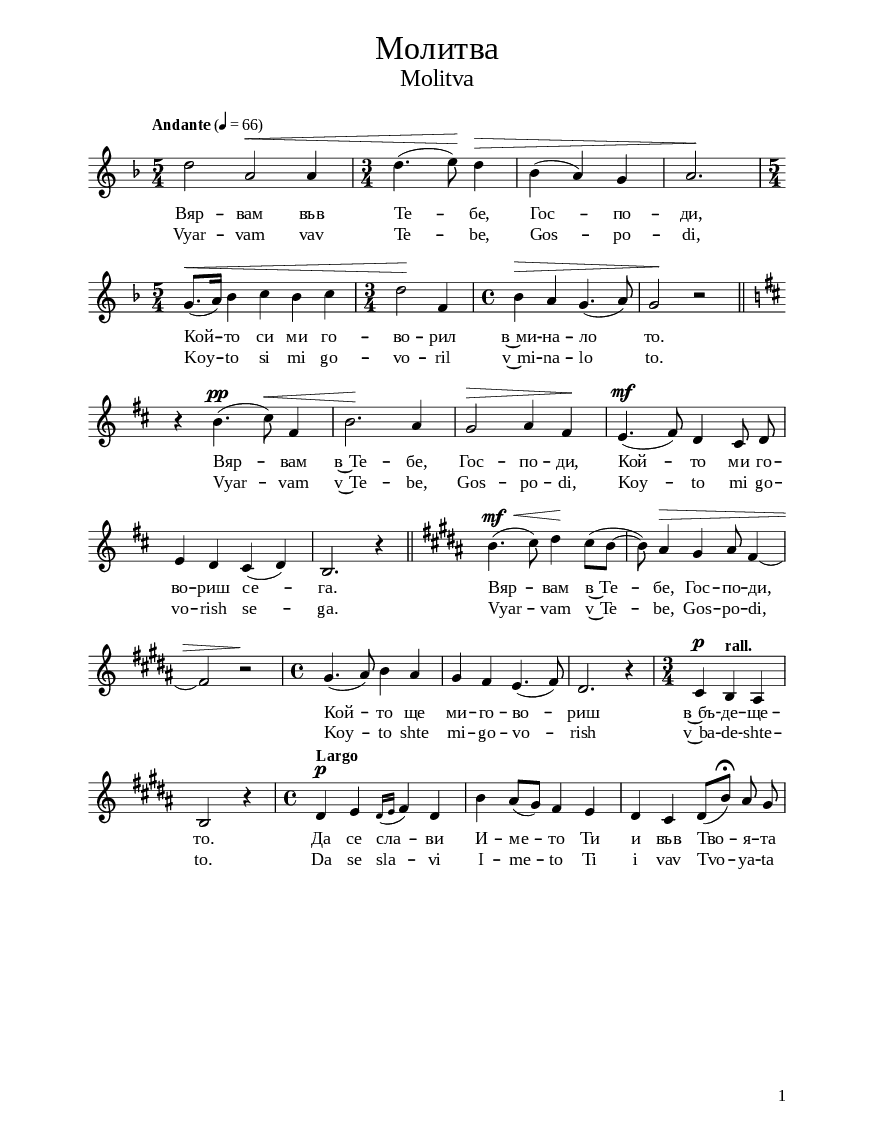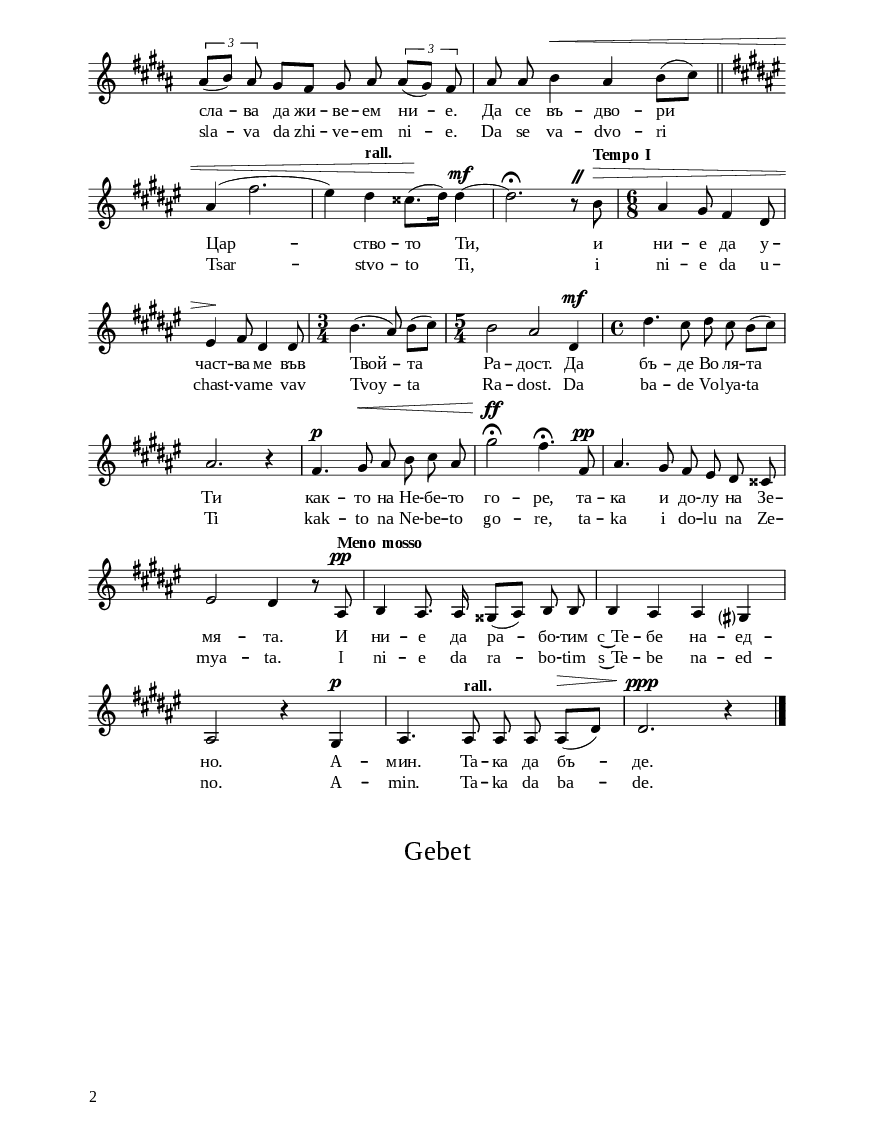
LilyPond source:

\version "2.24.0"

% include paper part and global functions
\include "include/globals.ily"

\bookpart {
  \include "include/bookpart-paper.ily"
  \score {
    \include "include/score-layout.ily"

    \new Voice \relative c' {
      \clef treble
      \key d \minor
      \time 5/4
      \tempoFunc "Andante" 4 "66"
      \autoBeamOff
      \override Hairpin.to-barline = ##f
      \override Hairpin.after-line-breaking = ##t 

      d'2  a2^\<
      a4 | % 81
      \time 3/4  | % 81
      d4. (  e8  \! )  d4 ^\> | % 82
      bes4 (  a4 )  g4 | % 83
      a2. \! | \time 5/4 \break % 84

      g8. ( [  ^\<  a16 ) ]  bes4  c4
      bes4  c4 | % 85
      \time 3/4  | % 85
      d2 \!  f,4 | % 86
      \time 4/4 bes4  ^\>  a4  g4. (  a8 ) | % 87
      g2 \! r2 \bar "||" | \break % 88

      \key d \major | % 88
      r4  b4. ( ^\pp  cis8 ) ^\<  fis,4 | % 89
      b2.  \! a4 |
      g2^\>  a4  fis4  \! | % 91
      e4. ( ^\mf  fis8 )  d4  cis8
      d8 | \break % 92
      e4  d4  cis4 (  d4 ) | % 93
      b2. r4 \bar "||"
      | % 94
      \key b \major | % 94
      b'4. (^\mf ^\<  cis8 )  dis4 \!
      cis8 ( [  b8 ~ ] | % 95
      b8 )  ais4 ^\>  gis4  ais8
      fis4 ~ | \break % 96
      fis2 r2 \! | % 97
      \time 4/4 gis4. (  ais8 )  b4  ais4 | % 98
      gis4  fis4  e4. (  fis8 ) | % 99
      dis2. r4  |
      \time 3/4  |
      cis4 ^\p  b4 ^\markup{ \bold {rall.} } ais4 | \break % 101
      b2 r4 | % 102
      \time 4/4  | % 102
      dis4 ^\markup{ \bold {Largo} } ^\p  e4 \grace {
        dis16 ( [  e16 ]
      }
      fis4 )  dis4
      | % 103
      b'4  ais8 ( [  gis8 ) ]  fis4
      e4 | % 104
      dis4  cis4  dis8 ( [  b'8 )
      ^\fermata ]  ais8  gis8 \break | % 105
      \times 2/3  {
        ais8 ( [  b8 )]  ais8
      }
      gis8 [ fis8 ] gis8  ais8
      \times 2/3  {
        ais8 ( [  gis8 )  ] fis8
      }
      | % 106
      ais8  ais8  b4 ^\<  ais4
      b8 ( [  cis8 ) ] \bar "||"
      | % 107
      \key dis \minor | \break % 107
      ais4 (  fis'2. | % 108
      eis4 )  dis4 ^\markup{ \bold {rall.} }
      cisis8. ( [ \!  dis16 ) ]  dis4 ~
      ^\mf | % 109
      dis2. ^\fermata r8^\markup{\musicglyph "scripts.caesura.straight"} b8^\markup{
        \bold {
          Tempo I
        }
      }
      ^\> |
      \time 6/8  |
      ais4  gis8  fis4  dis8 \break | % 111
      eis4  \! fis8 \!  dis4  dis8 | % 112
      \time 3/4  | % 112
      b'4. (  ais8 )  b8 ( [  cis8
      ) ] | % 113
      \time 5/4  | % 113
      b2  ais2  dis,4 ^\mf | % 114
      \time 4/4  | % 114
      dis'4.  cis8  dis8
      cis8   b8 ( [  cis8 ) ] \break | % 115
      ais2. r4 | % 116
      fis4. ^\p  gis8 ^\<  ais8   b8
      cis8  ais8  | % 117
      gis'2 ^\fermata \! ^\ff  fis4. ^\fermata
      fis,8 ^\pp | % 118
      ais4.  gis8  fis8 eis8
      dis8  cisis8 \break | % 119
      eis2  dis4 r8  ais8 ^\markup{
        \bold {
          Meno
          mosso
        }
      } ^\pp |
      b4  ais8.  ais16  gisis8 ( [
      ais8 ) ]  b8  b8 | % 121
      b4  ais4  ais4  gis?4 \break | % 122
      ais2 r4  gis4 ^\p | % 123
      ais4.  ais8 ^\markup{ \bold {rall.} }  ais8
      ais8  ais8 ( [ ^\>  dis8 ) ] | % 124
      dis2. \! ^\ppp r4 \bar "|."


    }
    \addlyrics {
      Вяр --
      вам във Те -- бе, Гос -- по
      -- ди, Кой -- то си ми го -- во
      -- рил в~ми -- на -- ло то. Вяр -- вам в~Те -- бе, Гос -- по
      -- ди, Кой -- то ми го -- во --
      риш се -- га. Вяр -- вам
      в~Те -- бе, Гос -- по -- ди,
      Кой -- то ще ми -- го -- во
      -- риш в~бъ -- де -- ще -- то. Да
      се  сла -- ви И -- ме --
      то Ти и във Тво -- я -- та
      сла -- ва "да жи" -- ве -- ем ни
      -- е. Да се въ -- дво -- ри
      Цар -- ство -- то Ти,
      и ни -- е да у -- част -- ва -- ме
      във Твой -- та Ра -- дост.
      Да бъ -- де Во -- ля -- та Ти
      как -- то на Не -- бе -- то го --
      ре, та -- ка и до -- лу на Зе --
      мя -- та. И ни -- е да ра -- бо
      -- тим с~Те -- бе на -- ед -- но. А
      -- мин. Та -- ка да бъ -- де.}
      \addlyrics {
        Vyar --
        vam vav Te -- be, Gos -- po
        -- di, Koy -- to si mi go -- vo
        -- ril v~mi -- na -- lo to. Vyar -- vam v~Te -- be, Gos -- po
        -- di, Koy -- to mi go -- vo --
        rish se -- ga. Vyar -- vam
        v~Te -- be, Gos -- po -- di,
        Koy -- to shte mi -- go -- vo
        -- rish v~ba -- de -- shte -- to. Da
        se  sla -- vi I -- me --
        to Ti i vav Tvo -- ya -- ta
        sla -- va "da zhi" -- ve -- em ni
        -- e. Da se va -- dvo -- ri
        Tsar -- stvo -- to Ti,
        i ni -- e da u -- chast -- va -- me
        vav Tvoy -- ta Ra -- dost.
        Da ba -- de Vo -- lya -- ta Ti
        kak -- to na Ne -- be -- to go --
        re, ta -- ka i do -- lu na Ze --
        mya -- ta. I ni -- e da ra -- bo
        -- tim s~Te -- be na -- ed -- no. A
        -- min. Ta -- ka da ba -- de.}

        \header {
          title = \titleFunc "Молитва" "Molitva"
        }

        \midi{}

      } % score

      \markup \empty-one

      % include foreign translation(s) of the song
      \version "2.24.0"

\markup \fill-line { \fontsize #deTitleFontSize "Gebet" }
\markup \null
\markup \null
\markup \fontsize #deCoupletFontSize {
  \hspace #10
  \override #`(baseline-skip . ,deCoupletBaselineSkip)

  \column {
  

\line { " "Ich glaube an Dich, Herr, }

 \line { " "der Du zu mir in der Vergangenheit gesprochen hast. }
 \line { " "}

 \line { " "Ich glaube an Dich, Herr, }

 \line { " "der Du zu mir jetzt sprichst. }

 \line { " "}
 \line { " "Ich glaube an Dich, Herr, }

 \line { " "der Du zu mir in der Zukunft sprechen wirst. }
  \line { " "}

 \line { " "Gepriesen sei dein Name, }

 \line { " "auf dass wir in Deiner Herrlichkeit leben.  }
  \line { " "}

 \line { " "Möge Dein Reich kommen }

 \line { " "und mögen wir an Deiner Freude teilhaben.  }
  \line { " "}

 \line { " "Dein Wille geschehe wie oben im Himmel, }

 \line { " "so unten auf der Erde.  }
  \line { " "}

 \line { " "Auf dass wir mit Dir zusammenarbeiten.  }

 \line { " "Amen. So sei es.  }

  }
}


    } % bookpart

    % Più mosso
    %
